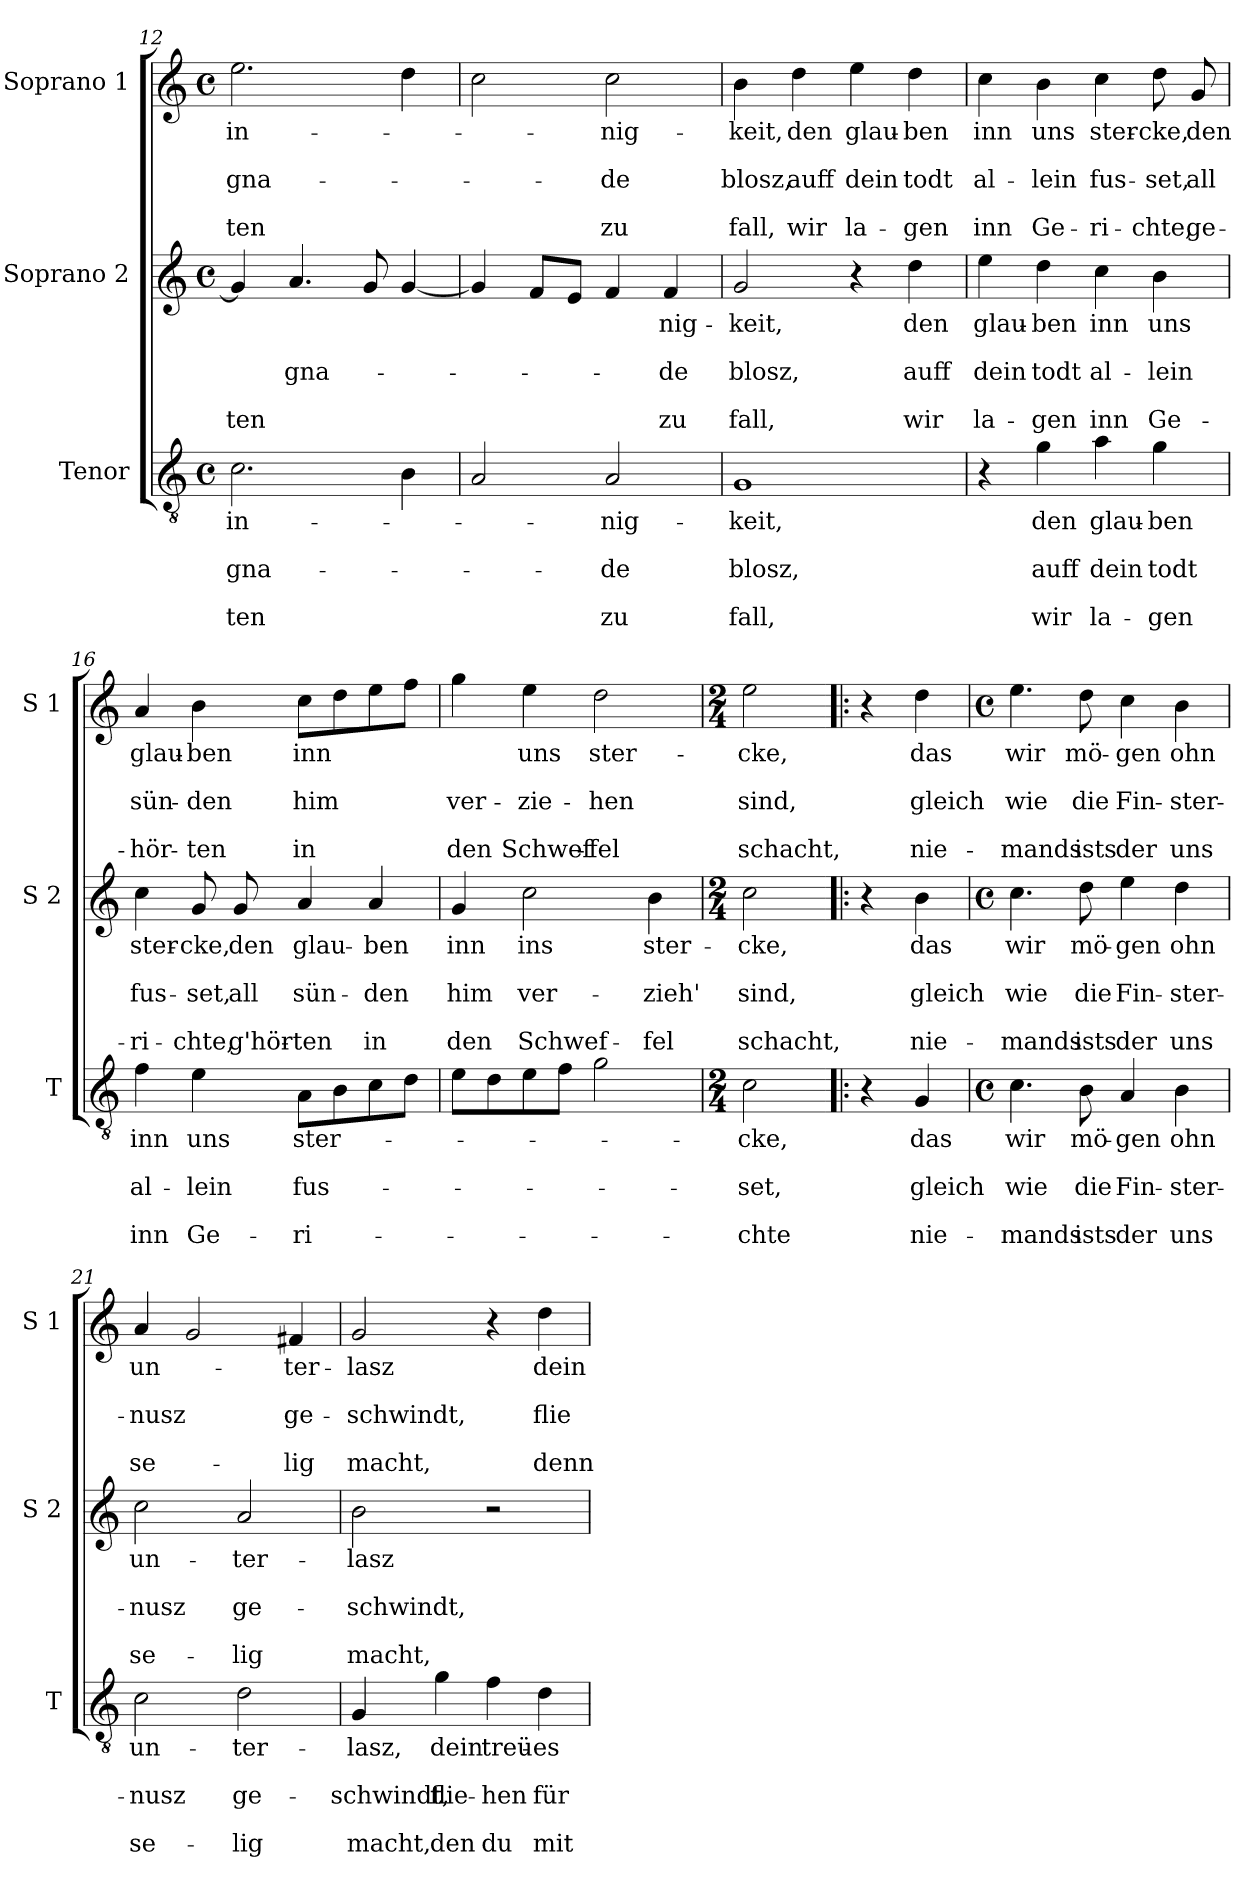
**kern	**text	**text	**text	**text	**text	**kern	**text	**text	**text	**text	**text	**kern	**text	**text	**text	**text	**text
*part3	*part3	*part3	*part3	*part3	*part3	*part2	*part2	*part2	*part2	*part2	*part2	*part1	*part1	*part1	*part1	*part1	*part1
*staff3	*staff3	*staff3	*staff3	*staff3	*staff3	*staff2	*staff2	*staff2	*staff2	*staff2	*staff2	*staff1	*staff1	*staff1	*staff1	*staff1	*staff1
*I"Tenor	*	*	*	*	*	*I"Soprano 2	*	*	*	*	*	*I"Soprano 1	*	*	*	*	*
*I'T	*	*	*	*	*	*I'S 2	*	*	*	*	*	*I'S 1	*	*	*	*	*
*clefGv2	*	*	*	*	*	*clefG2	*	*	*	*	*	*clefG2	*	*	*	*	*
*k[]	*	*	*	*	*	*k[]	*	*	*	*	*	*k[]	*	*	*	*	*
*C:	*	*	*	*	*	*C:	*	*	*	*	*	*C:	*	*	*	*	*
*M4/4	*	*	*	*	*	*M4/4	*	*	*	*	*	*M4/4	*	*	*	*	*
*met(c)	*	*	*	*	*	*met(c)	*	*	*	*	*	*met(c)	*	*	*	*	*
=12	=12	=12	=12	=12	=12	=12	=12	=12	=12	=12	=12	=12	=12	=12	=12	=12	=12
!	!LO:LY:b	!	!LO:LY:b	!	!LO:LY:b	!	!	!	!	!	!LO:LY:b	!	!LO:LY:b	!	!LO:LY:b	!	!LO:LY:b
2.c\	in-	.	gna-	.	-ten	4g/]	.	.	.	.	-ten	2.ee\	in-	.	gna-	.	-ten
!	!	!	!	!	!	!	!	!	!LO:LY:b	!	!	!	!	!	!	!	!
.	.	.	.	.	.	4.a/	.	.	gna-	.	.	.	.	.	.	.	.
.	.	.	.	.	.	8g/	.	.	.	.	.	.	.	.	.	.	.
4B\	.	.	.	.	.	[4g/	.	.	.	.	.	4dd\	.	.	.	.	.
=13	=13	=13	=13	=13	=13	=13	=13	=13	=13	=13	=13	=13	=13	=13	=13	=13	=13
2A/	.	.	.	.	.	4g/]	.	.	.	.	.	2cc\	.	.	.	.	.
.	.	.	.	.	.	8f/L	.	.	.	.	.	.	.	.	.	.	.
.	.	.	.	.	.	8e/J	.	.	.	.	.	.	.	.	.	.	.
!	!LO:LY:b	!	!LO:LY:b	!	!LO:LY:b	!	!	!	!	!	!	!	!LO:LY:b	!	!LO:LY:b	!	!LO:LY:b
2A/	-nig-	.	-de	.	zu	4f/	.	.	.	.	.	2cc\	-nig-	.	-de	.	zu
!	!	!	!	!	!	!	!LO:LY:b	!	!LO:LY:b	!	!LO:LY:b	!	!	!	!	!	!
.	.	.	.	.	.	4f/	-nig-	.	-de	.	zu	.	.	.	.	.	.
=14	=14	=14	=14	=14	=14	=14	=14	=14	=14	=14	=14	=14	=14	=14	=14	=14	=14
!	!LO:LY:b	!	!LO:LY:b	!	!LO:LY:b	!	!LO:LY:b	!	!LO:LY:b	!	!LO:LY:b	!	!LO:LY:b	!	!LO:LY:b	!	!LO:LY:b
1G	-keit,	.	blosz,	.	fall,	2g/	-keit,	.	blosz,	.	fall,	4b\	-keit,	.	blosz,	.	fall,
!	!	!	!	!	!	!	!	!	!	!	!	!	!LO:LY:b	!	!LO:LY:b	!	!LO:LY:b
.	.	.	.	.	.	.	.	.	.	.	.	4dd\	den	.	auff	.	wir
!	!	!	!	!	!	!	!	!	!	!	!	!	!LO:LY:b	!	!LO:LY:b	!	!LO:LY:b
.	.	.	.	.	.	4r	.	.	.	.	.	4ee\	glau-	.	dein	.	la-
!	!	!	!	!	!	!	!LO:LY:b	!	!LO:LY:b	!	!LO:LY:b	!	!LO:LY:b	!	!LO:LY:b	!	!LO:LY:b
.	.	.	.	.	.	4dd\	den	.	auff	.	wir	4dd\	-ben	.	todt	.	-gen
=15	=15	=15	=15	=15	=15	=15	=15	=15	=15	=15	=15	=15	=15	=15	=15	=15	=15
!	!	!	!	!	!	!	!LO:LY:b	!	!LO:LY:b	!	!LO:LY:b	!	!LO:LY:b	!	!LO:LY:b	!	!LO:LY:b
4r	.	.	.	.	.	4ee\	glau-	.	dein	.	la-	4cc\	inn	.	al-	.	inn
!	!LO:LY:b	!	!LO:LY:b	!	!LO:LY:b	!	!LO:LY:b	!	!LO:LY:b	!	!LO:LY:b	!	!LO:LY:b	!	!LO:LY:b	!	!LO:LY:b
4g\	den	.	auff	.	wir	4dd\	-ben	.	todt	.	-gen	4b\	uns	.	-lein	.	Ge-
!	!LO:LY:b	!	!LO:LY:b	!	!LO:LY:b	!	!LO:LY:b	!	!LO:LY:b	!	!LO:LY:b	!	!LO:LY:b	!	!LO:LY:b	!	!LO:LY:b
4a\	glau-	.	dein	.	la-	4cc\	inn	.	al-	.	inn	4cc\	ster-	.	fus-	.	-ri-
!	!LO:LY:b	!	!LO:LY:b	!	!LO:LY:b	!	!LO:LY:b	!	!LO:LY:b	!	!LO:LY:b	!	!LO:LY:b	!	!LO:LY:b	!	!LO:LY:b
4g\	-ben	.	todt	.	-gen	4b\	uns	.	-lein	.	Ge-	8dd\	-cke,	.	-set,	.	-chte,
!	!	!	!	!	!	!	!	!	!	!	!	!	!LO:LY:b	!	!LO:LY:b	!	!LO:LY:b
.	.	.	.	.	.	.	.	.	.	.	.	8g/	den	.	all	.	ge-
!!LO:LB:g=z
=16	=16	=16	=16	=16	=16	=16	=16	=16	=16	=16	=16	=16	=16	=16	=16	=16	=16
!	!LO:LY:b	!	!LO:LY:b	!	!LO:LY:b	!	!LO:LY:b	!	!LO:LY:b	!	!LO:LY:b	!	!LO:LY:b	!	!LO:LY:b	!	!LO:LY:b
4f\	inn	.	al-	.	inn	4cc\	ster-	.	fus-	.	-ri-	4a/	glau-	.	sün-	.	-hör-
!	!LO:LY:b	!	!LO:LY:b	!	!LO:LY:b	!	!LO:LY:b	!	!LO:LY:b	!	!LO:LY:b	!	!LO:LY:b	!	!LO:LY:b	!	!LO:LY:b
4e\	uns	.	-lein	.	Ge-	8g/	-cke,	.	-set,	.	-chte,	4b\	-ben	.	-den	.	-ten
!	!	!	!	!	!	!	!LO:LY:b	!	!LO:LY:b	!	!LO:LY:b	!	!	!	!	!	!
.	.	.	.	.	.	8g/	den	.	all	.	g'hör-	.	.	.	.	.	.
!	!LO:LY:b	!	!LO:LY:b	!	!LO:LY:b	!	!LO:LY:b	!	!LO:LY:b	!	!LO:LY:b	!	!LO:LY:b	!	!LO:LY:b	!	!LO:LY:b
8A\L	ster-	.	fus-	.	-ri-	4a/	glau-	.	sün-	.	-ten	8cc\L	inn	.	him	.	in
8B\	.	.	.	.	.	.	.	.	.	.	.	8dd\	.	.	.	.	.
!	!	!	!	!	!	!	!LO:LY:b	!	!LO:LY:b	!	!LO:LY:b	!	!	!	!	!	!
8c\	.	.	.	.	.	4a/	-ben	.	-den	.	in	8ee\	.	.	.	.	.
8d\J	.	.	.	.	.	.	.	.	.	.	.	8ff\J	.	.	.	.	.
=17	=17	=17	=17	=17	=17	=17	=17	=17	=17	=17	=17	=17	=17	=17	=17	=17	=17
!	!	!	!	!	!	!	!LO:LY:b	!	!LO:LY:b	!	!LO:LY:b	!	!	!	!LO:LY:b	!	!LO:LY:b
8e\L	.	.	.	.	.	4g/	inn	.	him	.	den	4gg\	.	.	ver-	.	den
8d\	.	.	.	.	.	.	.	.	.	.	.	.	.	.	.	.	.
!	!	!	!	!	!	!	!LO:LY:b	!	!LO:LY:b	!	!LO:LY:b	!	!LO:LY:b	!	!LO:LY:b	!	!LO:LY:b
8e\	.	.	.	.	.	2cc\	ins	.	ver-	.	Schwef-	4ee\	uns	.	-zie-	.	Schwef-
8f\J	.	.	.	.	.	.	.	.	.	.	.	.	.	.	.	.	.
!	!	!	!	!	!	!	!	!	!	!	!	!	!LO:LY:b	!	!LO:LY:b	!	!LO:LY:b
2g\	.	.	.	.	.	.	.	.	.	.	.	2dd\	ster-	.	-hen	.	-fel
!	!	!	!	!	!	!	!LO:LY:b	!	!LO:LY:b	!	!LO:LY:b	!	!	!	!	!	!
.	.	.	.	.	.	4b\	ster-	.	-zieh'	.	-fel	.	.	.	.	.	.
=18	=18	=18	=18	=18	=18	=18	=18	=18	=18	=18	=18	=18	=18	=18	=18	=18	=18
*M2/4	*	*	*	*	*	*M2/4	*	*	*	*	*	*M2/4	*	*	*	*	*
!	!LO:LY:b	!	!LO:LY:b	!	!LO:LY:b	!	!LO:LY:b	!	!LO:LY:b	!	!LO:LY:b	!	!LO:LY:b	!	!LO:LY:b	!	!LO:LY:b
2c\	-cke,	.	-set,	.	-chte	2cc\	-cke,	.	sind,	.	schacht,	2ee\	-cke,	.	sind,	.	schacht,
=19!|:	=19!|:	=19!|:	=19!|:	=19!|:	=19!|:	=19!|:	=19!|:	=19!|:	=19!|:	=19!|:	=19!|:	=19!|:	=19!|:	=19!|:	=19!|:	=19!|:	=19!|:
4r	.	.	.	.	.	4r	.	.	.	.	.	4r	.	.	.	.	.
!	!LO:LY:b	!	!LO:LY:b	!	!LO:LY:b	!	!LO:LY:b	!	!LO:LY:b	!	!LO:LY:b	!	!LO:LY:b	!	!LO:LY:b	!	!LO:LY:b
4G/	das	.	gleich	.	nie-	4b\	das	.	gleich	.	nie-	4dd\	das	.	gleich	.	nie-
=20	=20	=20	=20	=20	=20	=20	=20	=20	=20	=20	=20	=20	=20	=20	=20	=20	=20
*M4/4	*	*	*	*	*	*M4/4	*	*	*	*	*	*M4/4	*	*	*	*	*
*met(c)	*	*	*	*	*	*met(c)	*	*	*	*	*	*met(c)	*	*	*	*	*
!	!LO:LY:b	!	!LO:LY:b	!	!LO:LY:b	!	!LO:LY:b	!	!LO:LY:b	!	!LO:LY:b	!	!LO:LY:b	!	!LO:LY:b	!	!LO:LY:b
4.c\	wir	.	wie	.	-mands	4.cc\	wir	.	wie	.	-mands	4.ee\	wir	.	wie	.	-mands
!	!LO:LY:b	!	!LO:LY:b	!	!LO:LY:b	!	!LO:LY:b	!	!LO:LY:b	!	!LO:LY:b	!	!LO:LY:b	!	!LO:LY:b	!	!LO:LY:b
8B\	mö-	.	die	.	ists	8dd\	mö-	.	die	.	ists	8dd\	mö-	.	die	.	ists
!	!LO:LY:b	!	!LO:LY:b	!	!LO:LY:b	!	!LO:LY:b	!	!LO:LY:b	!	!LO:LY:b	!	!LO:LY:b	!	!LO:LY:b	!	!LO:LY:b
4A/	-gen	.	Fin-	.	der	4ee\	-gen	.	Fin-	.	der	4cc\	-gen	.	Fin-	.	der
!	!LO:LY:b	!	!LO:LY:b	!	!LO:LY:b	!	!LO:LY:b	!	!LO:LY:b	!	!LO:LY:b	!	!LO:LY:b	!	!LO:LY:b	!	!LO:LY:b
4B\	ohn	.	-ster-	.	uns	4dd\	ohn	.	-ster-	.	uns	4b\	ohn	.	-ster-	.	uns
!!LO:PB:g=z
=21	=21	=21	=21	=21	=21	=21	=21	=21	=21	=21	=21	=21	=21	=21	=21	=21	=21
!	!LO:LY:b	!	!LO:LY:b	!	!LO:LY:b	!	!LO:LY:b	!	!LO:LY:b	!	!LO:LY:b	!	!LO:LY:b	!	!LO:LY:b	!	!LO:LY:b
2c\	un-	.	-nusz	.	se-	2cc\	un-	.	-nusz	.	se-	4a/	un-	.	-nusz	.	se-
.	.	.	.	.	.	.	.	.	.	.	.	2g/	.	.	.	.	.
!	!LO:LY:b	!	!LO:LY:b	!	!LO:LY:b	!	!LO:LY:b	!	!LO:LY:b	!	!LO:LY:b	!	!	!	!	!	!
2d\	-ter-	.	ge-	.	-lig	2a/	-ter-	.	ge-	.	-lig	.	.	.	.	.	.
!	!	!	!	!	!	!	!	!	!	!	!	!	!LO:LY:b	!	!LO:LY:b	!	!LO:LY:b
.	.	.	.	.	.	.	.	.	.	.	.	4f#X/	-ter-	.	ge-	.	-lig
=22	=22	=22	=22	=22	=22	=22	=22	=22	=22	=22	=22	=22	=22	=22	=22	=22	=22
!	!LO:LY:b	!	!LO:LY:b	!	!LO:LY:b	!	!LO:LY:b	!	!LO:LY:b	!	!LO:LY:b	!	!LO:LY:b	!	!LO:LY:b	!	!LO:LY:b
4G/	-lasz,	.	-schwindt,	.	macht,	2b\	-lasz	.	-schwindt,	.	macht,	2g/	-lasz	.	-schwindt,	.	macht,
!	!LO:LY:b	!	!LO:LY:b	!	!LO:LY:b	!	!	!	!	!	!	!	!	!	!	!	!
4g\	dein	.	flie-	.	den	.	.	.	.	.	.	.	.	.	.	.	.
!	!LO:LY:b	!	!LO:LY:b	!	!LO:LY:b	!	!	!	!	!	!	!	!	!	!	!	!
4f\	treü-	.	-hen	.	du	2r	.	.	.	.	.	4r	.	.	.	.	.
!	!LO:LY:b	!	!LO:LY:b	!	!LO:LY:b	!	!	!	!	!	!	!	!LO:LY:b	!	!LO:LY:b	!	!LO:LY:b
4d\	-es	.	für	.	mit	.	.	.	.	.	.	4dd\	dein	.	flie-	.	denn
=	=	=	=	=	=	=	=	=	=	=	=	=	=	=	=	=	=
*-	*-	*-	*-	*-	*-	*-	*-	*-	*-	*-	*-	*-	*-	*-	*-	*-	*-
